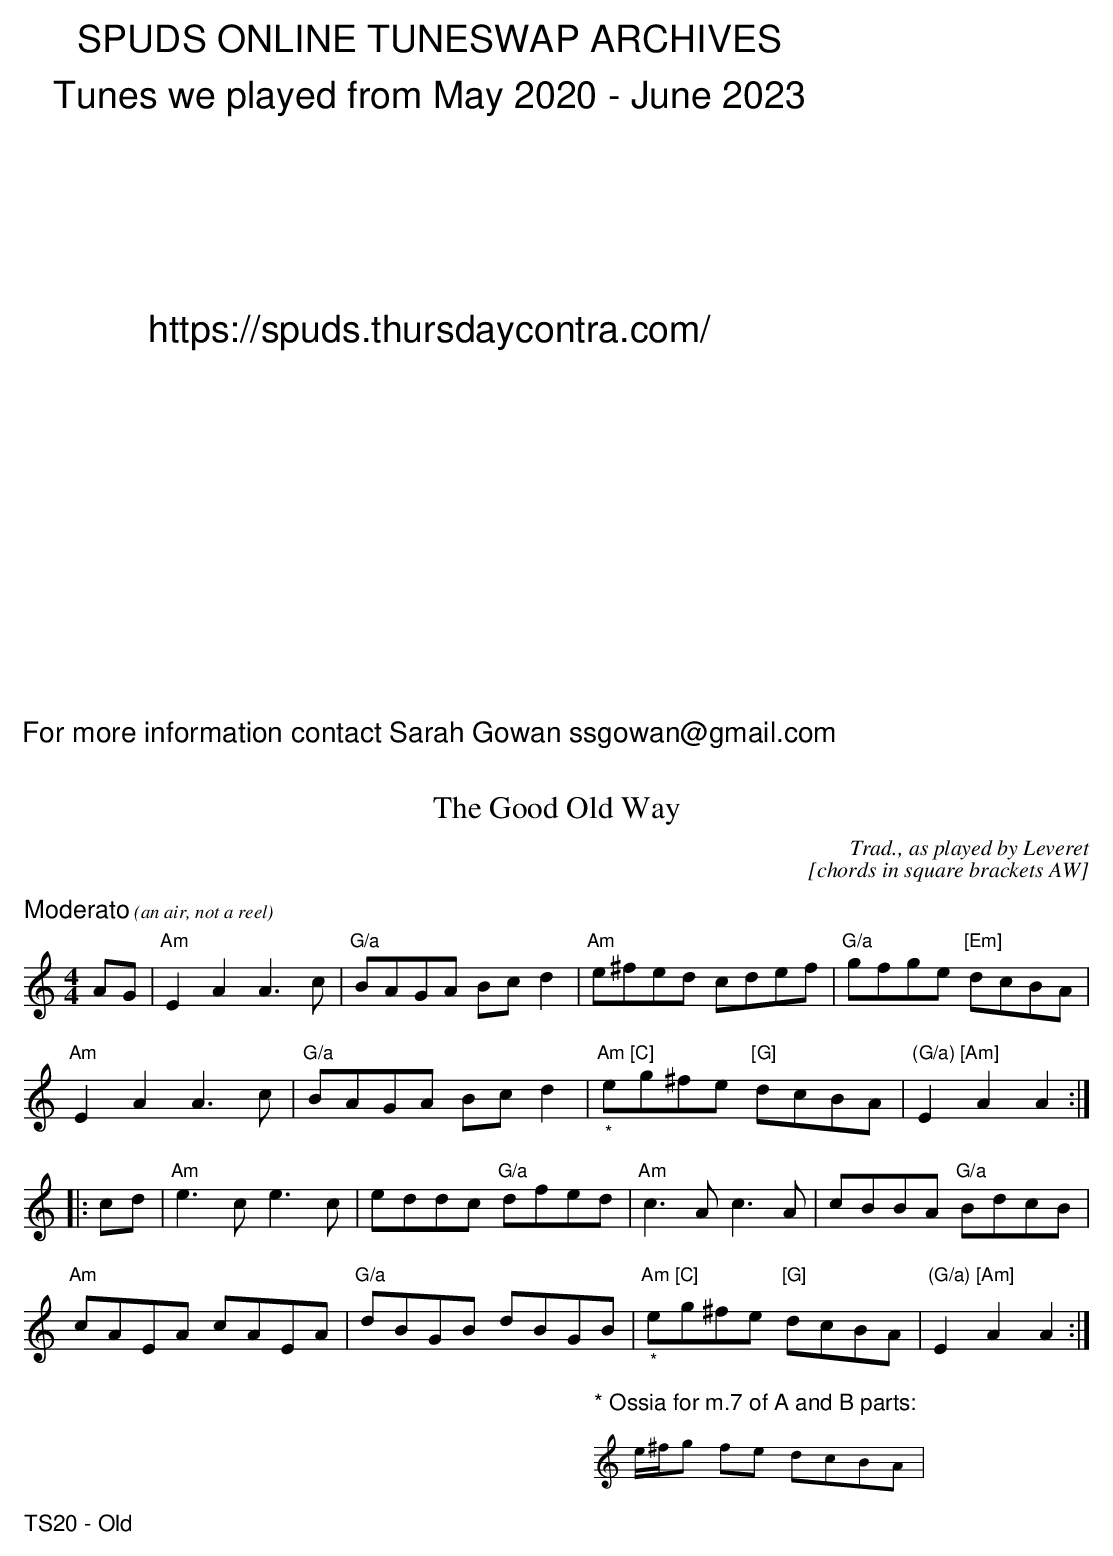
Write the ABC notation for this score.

X:1
T:Good Old Way, The
C:Trad., as played by Leveret
C:[chords in square brackets AW]
M:4/4
L:1/8
K:Am
%%text $2Moderato$0$3 (an air, not a reel)$0
AG|"Am"E2A2 A3c | "G/a"BAGA Bcd2 | "Am"e^fed cdef | "G/a"gfge "[Em]"dcBA |
"Am"E2A2 A3c | "G/a"BAGA Bcd2 | "Am [C]""_*"eg^fe "[G]"dcBA | "(G/a) [Am]"E2A2A2 :|
|:cd | "Am"e3c e3c | eddc "G/a"dfed | "Am"c3A c3A | cBBA "G/a"BdcB |
"Am"cAEA cAEA | "G/a"dBGB dBGB | "Am [C]""_*"eg^fe "[G]"dcBA | "(G/a) [Am]"E2A2 A2 :|
%%text * Ossia for m.7 of A and B parts:
e/2^f/2g fe dcBA |
